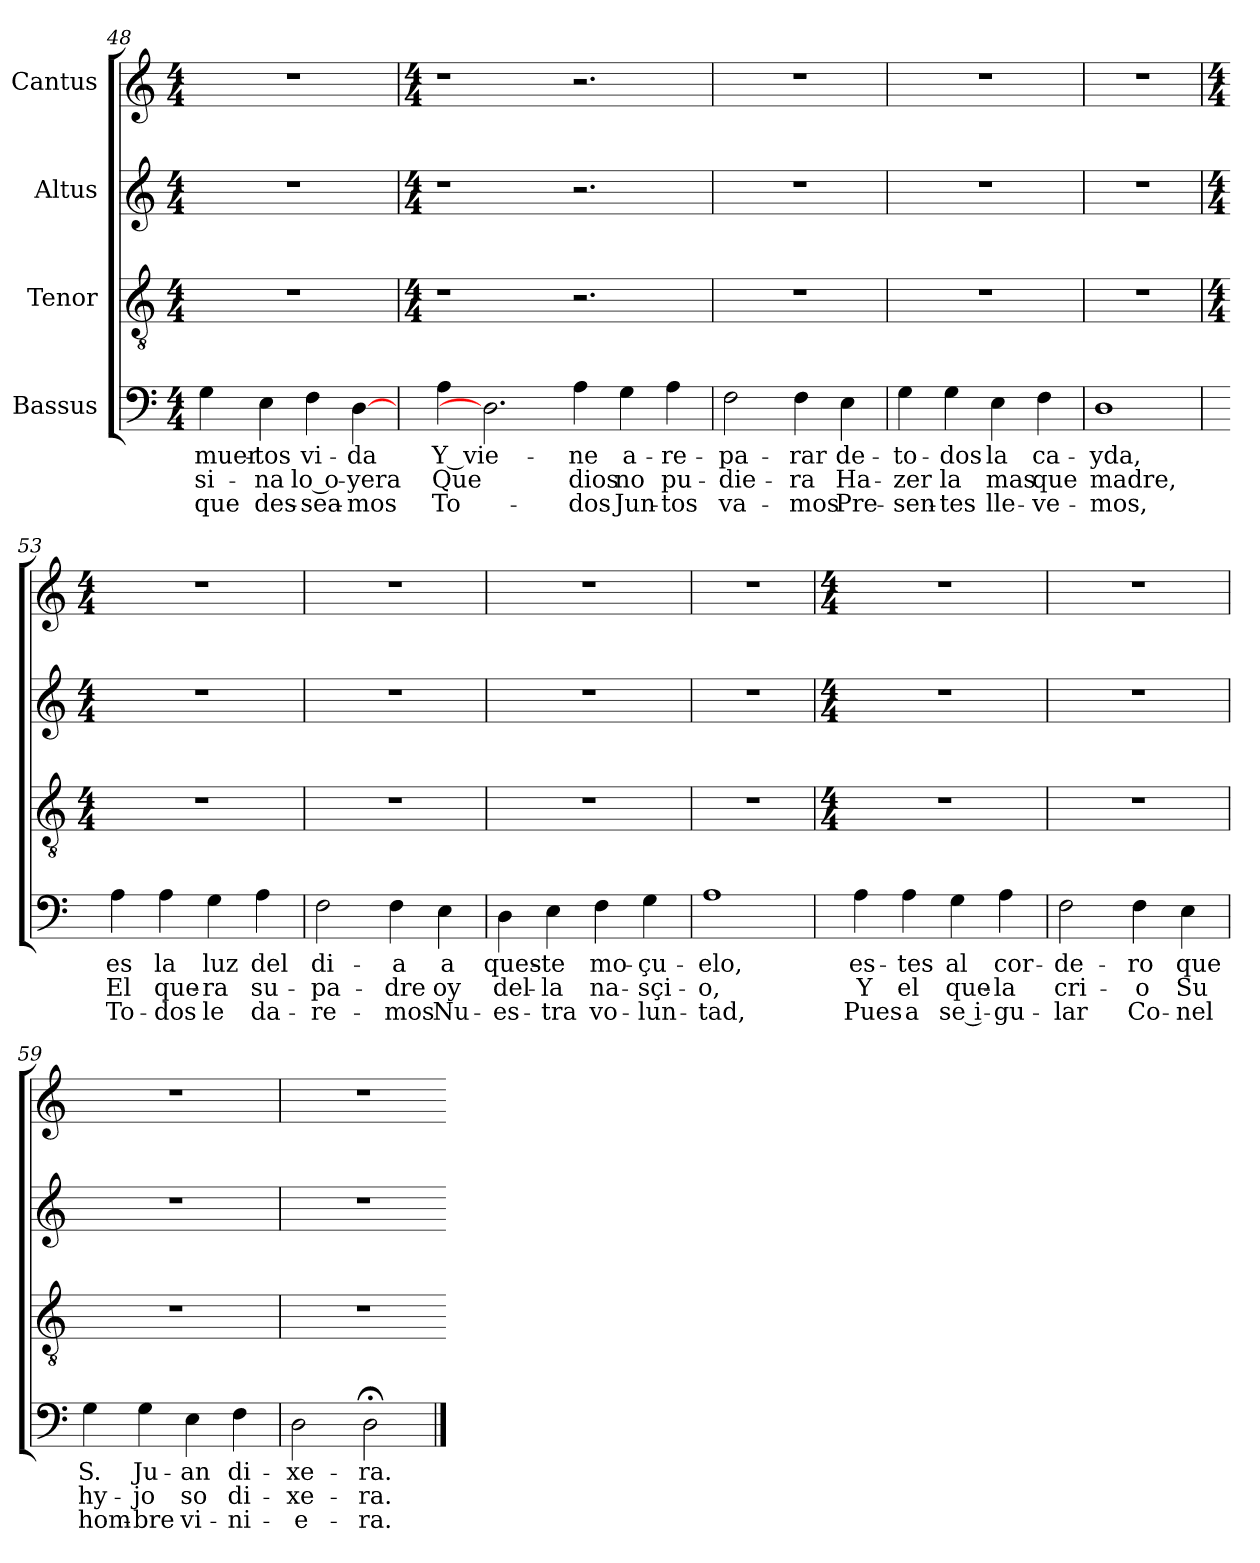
**kern	**text	**text	**text	**kern	**kern	**kern
*part4	*part4	*part4	*part4	*part3	*part2	*part1
*staff4	*staff4	*staff4	*staff4	*staff3	*staff2	*staff1
*I"Bassus	*	*	*	*I"Tenor	*I"Altus	*I"Cantus
*clefF4	*	*	*	*clefGv2	*clefG2	*clefG2
*k[]	*	*	*	*k[]	*k[]	*k[]
*C:	*	*	*	*C:	*C:	*C:
*M4/4	*	*	*	*M4/4	*M4/4	*M4/4
=48	=48	=48	=48	=48	=48	=48
!	!LO:LY:b	!LO:LY:b	!LO:LY:b	!	!	!
4G	muer-	-si-	-que	1r	1r	1r
!	!LO:LY:b	!LO:LY:b	!LO:LY:b	!	!	!
4E	tos	na	des-	.	.	.
!	!LO:LY:b	!LO:LY:b	!LO:LY:b	!	!	!
4F	-vi-	-lo o-	-sea-	.	.	.
!	!LO:LY:b	!LO:LY:b	!LO:LY:b	!	!	!
[4D	-da	yera	mos	.	.	.
!!LO:LB:g=z
=49	=49	=49	=49	=49	=49	=49
*	*	*	*	*M4/4	*M4/4	*M4/4
!	!LO:LY:b	!LO:LY:b	!LO:LY:b	!	!	!
4A	Y vie-	-Que	To-	1r	1r	1r
2.D]	.	.	.	.	.	.
!	!LO:LY:b	!LO:LY:b	!LO:LY:b	!	!	!
4A	-ne	dios	dos	2.r	2.r	2.r
!	!LO:LY:b	!LO:LY:b	!LO:LY:b	!	!	!
4G	a-	-no	Jun-	.	.	.
!	!LO:LY:b	!LO:LY:b	!LO:LY:b	!	!	!
4A	-re-	-pu-	-tos	.	.	.
=50	=50	=50	=50	=50	=50	=50
!	!LO:LY:b	!LO:LY:b	!LO:LY:b	!	!	!
2F	pa-	-die-	-va-	1r	1r	1r
!	!LO:LY:b	!LO:LY:b	!LO:LY:b	!	!	!
4F	-rar	ra	mos	.	.	.
!	!LO:LY:b	!LO:LY:b	!LO:LY:b	!	!	!
4E	de-	-Ha-	-Pre-	.	.	.
=51	=51	=51	=51	=51	=51	=51
!	!LO:LY:b	!LO:LY:b	!LO:LY:b	!	!	!
4G	-to-	-zer	sen-	1r	1r	1r
!	!LO:LY:b	!LO:LY:b	!LO:LY:b	!	!	!
4G	-dos	la	tes	.	.	.
!	!LO:LY:b	!LO:LY:b	!LO:LY:b	!	!	!
4E	la	mas	lle-	.	.	.
!	!LO:LY:b	!LO:LY:b	!LO:LY:b	!	!	!
4F	-ca-	-que	ve-	.	.	.
=52	=52	=52	=52	=52	=52	=52
!	!LO:LY:b	!LO:LY:b	!LO:LY:b	!	!	!
1D	-yda,	madre,	mos,	1r	1r	1r
!!LO:LB:g=z
=53	=53	=53	=53	=53	=53	=53
*	*	*	*	*M4/4	*M4/4	*M4/4
!	!LO:LY:b	!LO:LY:b	!LO:LY:b	!	!	!
4A	es	El	To-	1r	1r	1r
!	!LO:LY:b	!LO:LY:b	!LO:LY:b	!	!	!
4A	-la	que-	-dos	.	.	.
!	!LO:LY:b	!LO:LY:b	!LO:LY:b	!	!	!
4G	luz	ra	le	.	.	.
!	!LO:LY:b	!LO:LY:b	!LO:LY:b	!	!	!
4A	del	su-	-da-	.	.	.
=54	=54	=54	=54	=54	=54	=54
!	!LO:LY:b	!LO:LY:b	!LO:LY:b	!	!	!
2F	-di-	-pa-	-re-	1r	1r	1r
!	!LO:LY:b	!LO:LY:b	!LO:LY:b	!	!	!
4F	-a	dre	mos	.	.	.
!	!LO:LY:b	!LO:LY:b	!LO:LY:b	!	!	!
4E	a	oy	Nu-	.	.	.
=55	=55	=55	=55	=55	=55	=55
!	!LO:LY:b	!LO:LY:b	!LO:LY:b	!	!	!
4D	-ques-	-del-	-es-	1r	1r	1r
!	!LO:LY:b	!LO:LY:b	!LO:LY:b	!	!	!
4E	-te	la	tra	.	.	.
!	!LO:LY:b	!LO:LY:b	!LO:LY:b	!	!	!
4F	mo-	-na-	-vo-	.	.	.
!	!LO:LY:b	!LO:LY:b	!LO:LY:b	!	!	!
4G	-çu-	-sçi-	-lun-	.	.	.
=56	=56	=56	=56	=56	=56	=56
!	!LO:LY:b	!LO:LY:b	!LO:LY:b	!	!	!
1A	-elo,	o,	tad,	1r	1r	1r
!!LO:LB:g=z
=57	=57	=57	=57	=57	=57	=57
*	*	*	*	*M4/4	*M4/4	*M4/4
!	!LO:LY:b	!LO:LY:b	!LO:LY:b	!	!	!
4A	es-	-Y	Pues	1r	1r	1r
!	!LO:LY:b	!LO:LY:b	!LO:LY:b	!	!	!
4A	tes	el	a	.	.	.
!	!LO:LY:b	!LO:LY:b	!LO:LY:b	!	!	!
4G	al	que-	-se i-	.	.	.
!	!LO:LY:b	!LO:LY:b	!LO:LY:b	!	!	!
4A	-cor-	-la	gu-	.	.	.
=58	=58	=58	=58	=58	=58	=58
!	!LO:LY:b	!LO:LY:b	!LO:LY:b	!	!	!
2F	-de-	-cri-	-lar	1r	1r	1r
!	!LO:LY:b	!LO:LY:b	!LO:LY:b	!	!	!
4F	ro	o	Co-	.	.	.
!	!LO:LY:b	!LO:LY:b	!LO:LY:b	!	!	!
4E	-que	Su	nel	.	.	.
=59	=59	=59	=59	=59	=59	=59
!	!LO:LY:b	!LO:LY:b	!LO:LY:b	!	!	!
4G	S.	hy-	-hom-	1r	1r	1r
!	!LO:LY:b	!LO:LY:b	!LO:LY:b	!	!	!
4G	-Ju-	-jo	bre	.	.	.
!	!LO:LY:b	!LO:LY:b	!LO:LY:b	!	!	!
4E	an	so	vi-	.	.	.
!	!LO:LY:b	!LO:LY:b	!LO:LY:b	!	!	!
4F	-di-	-di-	-ni-	.	.	.
=60	=60	=60	=60	=60	=60	=60
!	!LO:LY:b	!LO:LY:b	!LO:LY:b	!	!	!
2D	-xe-	-xe-	-e-	1r	1r	1r
!	!LO:LY:b	!LO:LY:b	!LO:LY:b	!	!	!
2D;<	-ra.	ra.	ra.	.	.	.
==	=	=	=	=	=	=
*-	*-	*-	*-	*-	*-	*-
